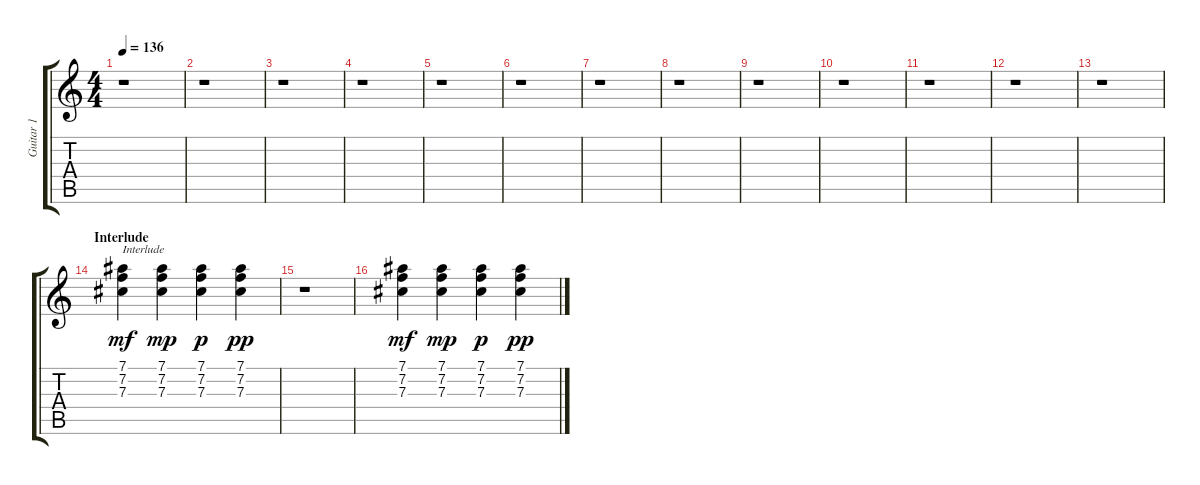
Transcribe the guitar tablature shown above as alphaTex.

\track ("Guitar 1" "Guitar 1") {instrument electricguitarclean}
\staff {score tabs}
\tuning (Eb4 Bb3 Gb3 Db3 Ab2 Eb2) {hide}
\ts (4 4)
\tempo 136
\clef g2
\ks c
r.1{dy pp} |
r.1 |
r.1 |
r.1 |
r.1 |
r.1 |
r.1 |
r.1 |
r.1 |
r.1 |
r.1 |
r.1 |
r.1 |
\section ("" "Interlude")
(7.1 7.2 7.3).4{txt "Interlude" dy mf} (7.1 7.2 7.3).4{dy mp} (7.1 7.2 7.3).4{dy p} (7.1 7.2 7.3).4{dy pp} |
r.1 |
(7.1 7.2 7.3).4{dy mf} (7.1 7.2 7.3).4{dy mp} (7.1 7.2 7.3).4{dy p} (7.1 7.2 7.3).4{dy pp}
